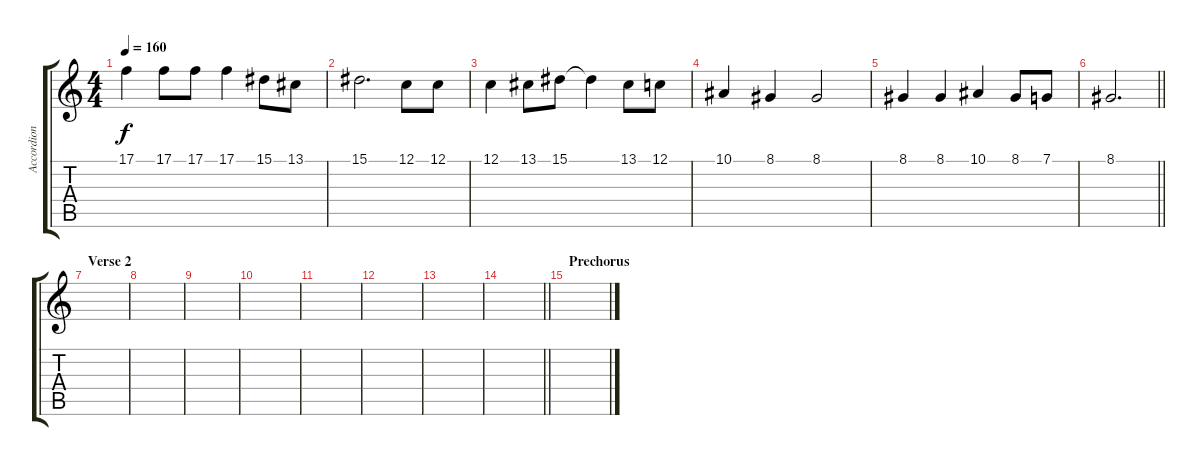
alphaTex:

\track ("Accordion" "Accordion") {instrument accordion}
\staff {score tabs}
\tuning (C4 G3 Eb3 Bb2 F2 C2) {hide}
\ts (4 4)
\tempo 160
\clef g2
\ks c
17.1.4{dy f} 17.1.8 17.1.8 17.1.4 15.1.8 13.1.8 |
15.1.2{d} 12.1.8 12.1.8 |
12.1.4 13.1.8 15.1.8 15.1{t}.4 13.1.8 12.1.8 |
10.1.4 8.1.4 8.1.2 |
8.1.4 8.1.4 10.1.4 8.1.8 7.1.8 |
\barLineRight lightlight
8.1.2{d} |
\section ("" "Verse 2")
|
|
|
|
|
|
|
\barLineRight lightlight
|
\section ("" "Prechorus")
